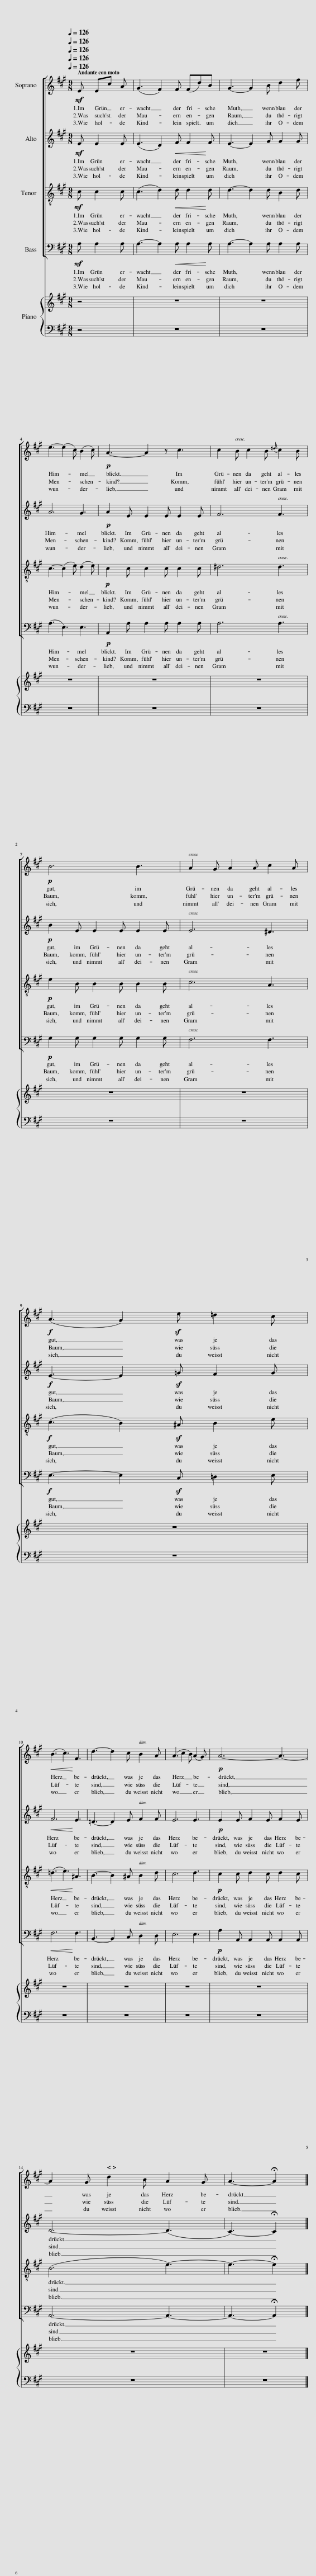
X:1
%%score [ 1 2 3 4 ]
L:1/8
Q:1/4=126
M:9/8
I:linebreak $
K:A
V:1 treble
V:2 treble
V:3 treble-8
V:4 bass
V:1
!mf! E Ec A | (G3 F2) F (Fd)B | G3- G2 B d2 f |$ e3- (e2 c) (B2 c) |!p! A3- A2 z c3 | %5
 c2 B c2 B{^d} c2 B |$!p! B6 B3 | A2 G A2 A c2 A |$!f! (A3 G2) e =d2 c |$!<(! (B3 c3)!<)! F3 | %10
 d3- d2 c B2 A | (A3 c2 B) (A2 G) |!p! A6- A3- |$ A2 G d2 B A2 G | A3- !fermata!A2 |] %15
V:2
!mf! E E2 E | (E3 D2)!<(! F F2!<)! F | E3- E2 G G2 G |$ A6 G3 |!p! A2 E E2 E E2 E | %5
 F6 F3 |$!p! B2 E E2 E E2 E | E6 ^D3 |$!f! E3- E2 =G F2 G |$!<(! F6!<)! E3 | %10
 =D3- D2 E F2 F | E6 E3 |!p! E2 E F2 E F2 E |$ D6- (D3 | C3-) !fermata!C2 |] %15
V:3
!mf! c c2 c | (c3 d2)!<(! d d2!<)! d | d3- d2 d B2 d |$ c3- (c2 e) (d2 e) |!p! c2 c c2 c c2 c | %5
 ^d6 d3 |$!p! e2 B B2 B B2 B | c6 A3 |$!f! (c3 B2) ^A B2 e |$!<(! (=d3 e3)!<)! ^A3 | %10
 B3- B2 ^A B2 d | c6 d3 |!p! c2 c d2 c d2 c |$ (B6 e3-) | e3- !fermata!e2 |] %15
V:4
!mf! A, A,2 A, | A,3- A,2!<(! A, A,2!<)! A, | A,3- A,2 A, A,2 A, |$ (A,3 E,3) E,3 |!p! A,,2 A, A,2 A, A,2 A, | %5
 A,6 A,3 |$!p! G,2 G, G,2 G, G,2 G, | F,6 F,3 |$!f! E,3- E,2 C, =D,2 E, |$!<(! F,6!<)! F,3 | %10
 B,,3- B,,2 C, D,2 D, | E,6 E,3 |!p! A,2 A,, A,,2 A,, A,,2 A,, |$ A,,6- A,,3- | A,,3- !fermata!A,,2 |] %15
